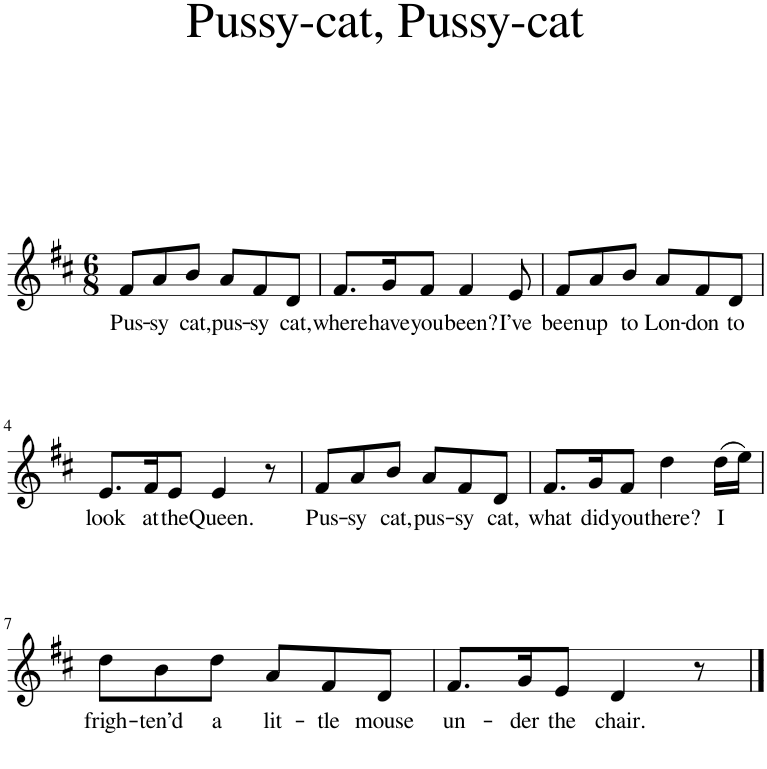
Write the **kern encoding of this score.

**kern	**text
*part1	*part1
*staff1	*staff1
*I"Piano	*
*I'Pno.	*
*clefG2	*
*k[f#c#]	*
*M6/8	*
=1	=1
!	!LO:LY:b
8f#/L	Pus-
!	!LO:LY:b
8a/	-sy
!	!LO:LY:b
8b/J	cat,
!	!LO:LY:b
8a/L	pus-
!	!LO:LY:b
8f#/	-sy
!	!LO:LY:b
8d/J	cat,
=2	=2
!	!LO:LY:b
8.f#/L	where
!	!LO:LY:b
16g/K	have
!	!LO:LY:b
8f#/J	you
!	!LO:LY:b
4f#/	been?
!	!LO:LY:b
8e/	I’ve
=3	=3
!	!LO:LY:b
8f#/L	been
!	!LO:LY:b
8a/	up
!	!LO:LY:b
8b/J	to
!	!LO:LY:b
8a/L	Lon-
!	!LO:LY:b
8f#/	-don
!	!LO:LY:b
8d/J	to
!!LO:LB:g=z
=4	=4
!	!LO:LY:b
8.e/L	look
!	!LO:LY:b
16f#/K	at
!	!LO:LY:b
8e/J	the
!	!LO:LY:b
4e/	Queen.
8r	.
=5	=5
!	!LO:LY:b
8f#/L	Pus-
!	!LO:LY:b
8a/	-sy
!	!LO:LY:b
8b/J	cat,
!	!LO:LY:b
8a/L	pus-
!	!LO:LY:b
8f#/	-sy
!	!LO:LY:b
8d/J	cat,
=6	=6
!	!LO:LY:b
8.f#/L	what
!	!LO:LY:b
16g/K	did
!	!LO:LY:b
8f#/J	you
!	!LO:LY:b
4dd\	there?
!	!LO:LY:b
(16dd\LL	I
16ee\JJ)	.
!!LO:LB:g=z
=7	=7
!	!LO:LY:b
8dd\L	frigh-
!	!LO:LY:b
8b\	-ten’d
!	!LO:LY:b
8dd\J	a
!	!LO:LY:b
8a/L	lit-
!	!LO:LY:b
8f#/	-tle
!	!LO:LY:b
8d/J	mouse
=8	=8
!	!LO:LY:b
8.f#/L	un-
!	!LO:LY:b
16g/K	-der
!	!LO:LY:b
8e/J	the
!	!LO:LY:b
4d/	chair.
8r	.
==	==
*-	*-
